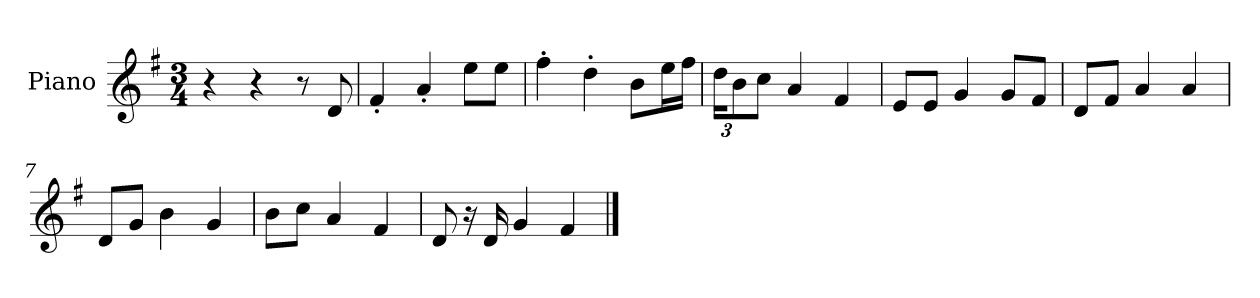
**kern
*part1
*staff1
*I"Piano
*I'P-no
*clefG2
*k[f#]
*M3/4
*MM180
=1
4r
4r
8r
8d/
=2
4f#'/
4a'/
8ee\L
8ee\J
=3
4ff#'\
4dd'\
8b\L
16ee\L
16ff#\JJ
=4
*Xbrackettup
24dd\KL
12b\
8cc\J
4a/
4f#/
=5
8e/L
8e/J
4g/
8g/L
8f#/J
=6
8d/L
8f#/J
4a/
4a/
=7
8d/L
8g/J
4b\
4g/
=8
8b\L
8cc\J
4a/
4f#/
!!LO:LB:g=z
=9
8d/
16r
16d/
4g/
4f#/
==
*-
